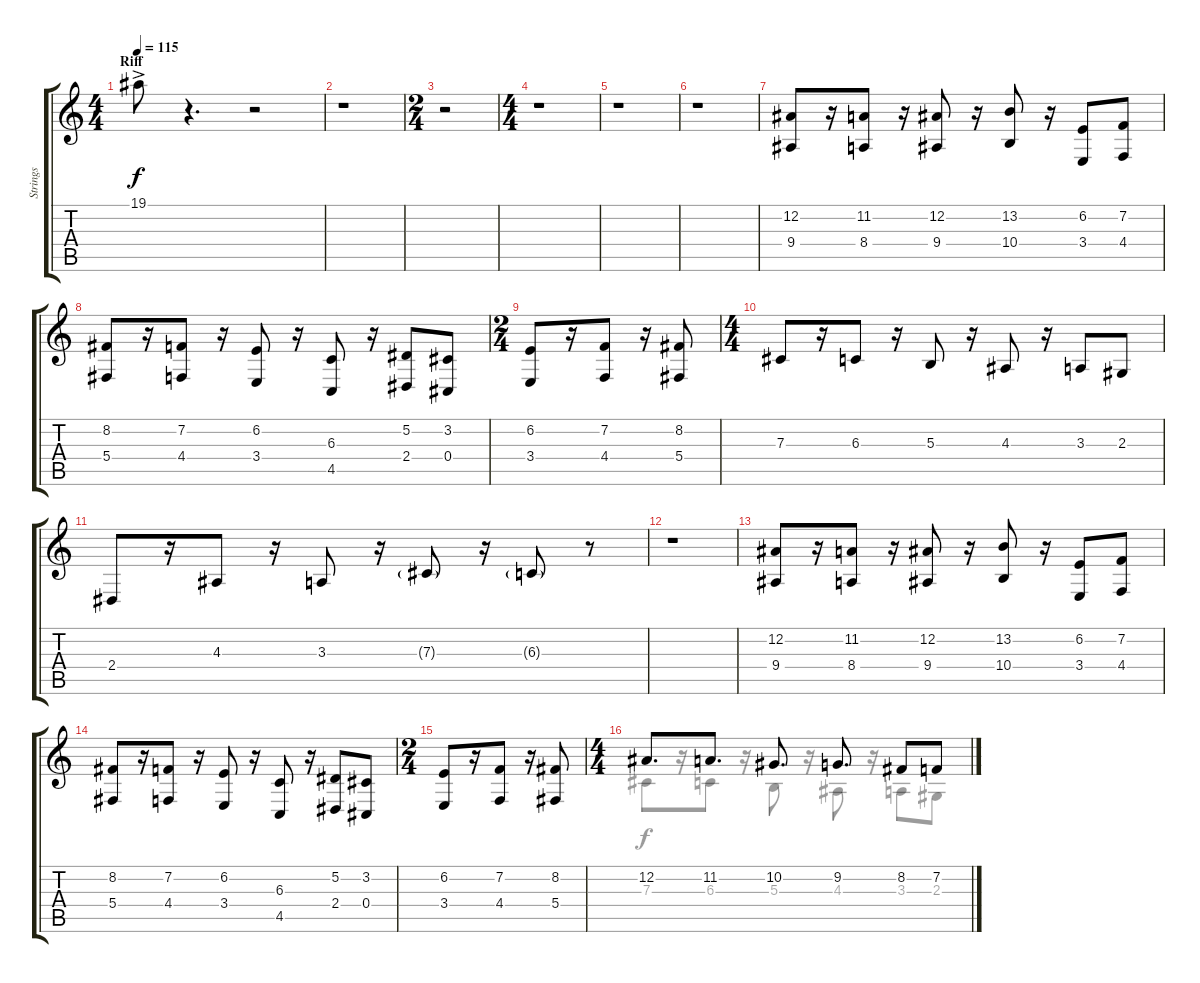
\track ("Strings" "Strings") {instrument stringensemble1}
\staff {score tabs}
\tuning (Eb4 Bb3 Gb3 Db3 Ab2 Eb2) {hide}
\voice
\ts (4 4)
\section ("" "Riff")
\tempo 115
\clef g2
\ks c
19.1{ac}.8{dy f} r.4{d} r.2 |
r.1 |
\ts (2 4)
r.2 |
\ts (4 4)
r.1 |
r.1 |
r.1 |
(12.2 9.4).8 r.16 (11.2 8.4).8 r.16 (12.2 9.4).8 r.16 (13.2 10.4).8 r.16 (6.2 3.4).8 (7.2 4.4).8 |
(8.2 5.4).8 r.16 (7.2 4.4).8 r.16 (6.2 3.4).8 r.16 (6.3 4.5).8 r.16 (5.2 2.4).8 (3.2 0.4).8 |
\ts (2 4)
(6.2 3.4).8 r.16 (7.2 4.4).8 r.16 (8.2 5.4).8 |
\ts (4 4)
7.3.8 r.16 6.3.8 r.16 5.3.8 r.16 4.3.8 r.16 3.3.8 2.3.8 |
2.4.8 r.16 4.3.8 r.16 3.3.8 r.16 7.3{g}.8 r.16 6.3{g}.8 r.8 |
r.1 |
(12.2 9.4).8 r.16 (11.2 8.4).8 r.16 (12.2 9.4).8 r.16 (13.2 10.4).8 r.16 (6.2 3.4).8 (7.2 4.4).8 |
(8.2 5.4).8 r.16 (7.2 4.4).8 r.16 (6.2 3.4).8 r.16 (6.3 4.5).8 r.16 (5.2 2.4).8 (3.2 0.4).8 |
\ts (2 4)
(6.2 3.4).8 r.16 (7.2 4.4).8 r.16 (8.2 5.4).8 |
\ts (4 4)
12.2.8{d} 11.2.8{d} 10.2.8{d} 9.2.8{d} 8.2.8 7.2.8
\voice
\clef g2
\ottava regular
\simile none
\ks c
|
|
|
|
|
|
|
|
|
|
|
|
|
|
|
7.3.8 r.16 6.3.8 r.16 5.3.8 r.16 4.3.8 r.16 3.3.8 2.3.8
